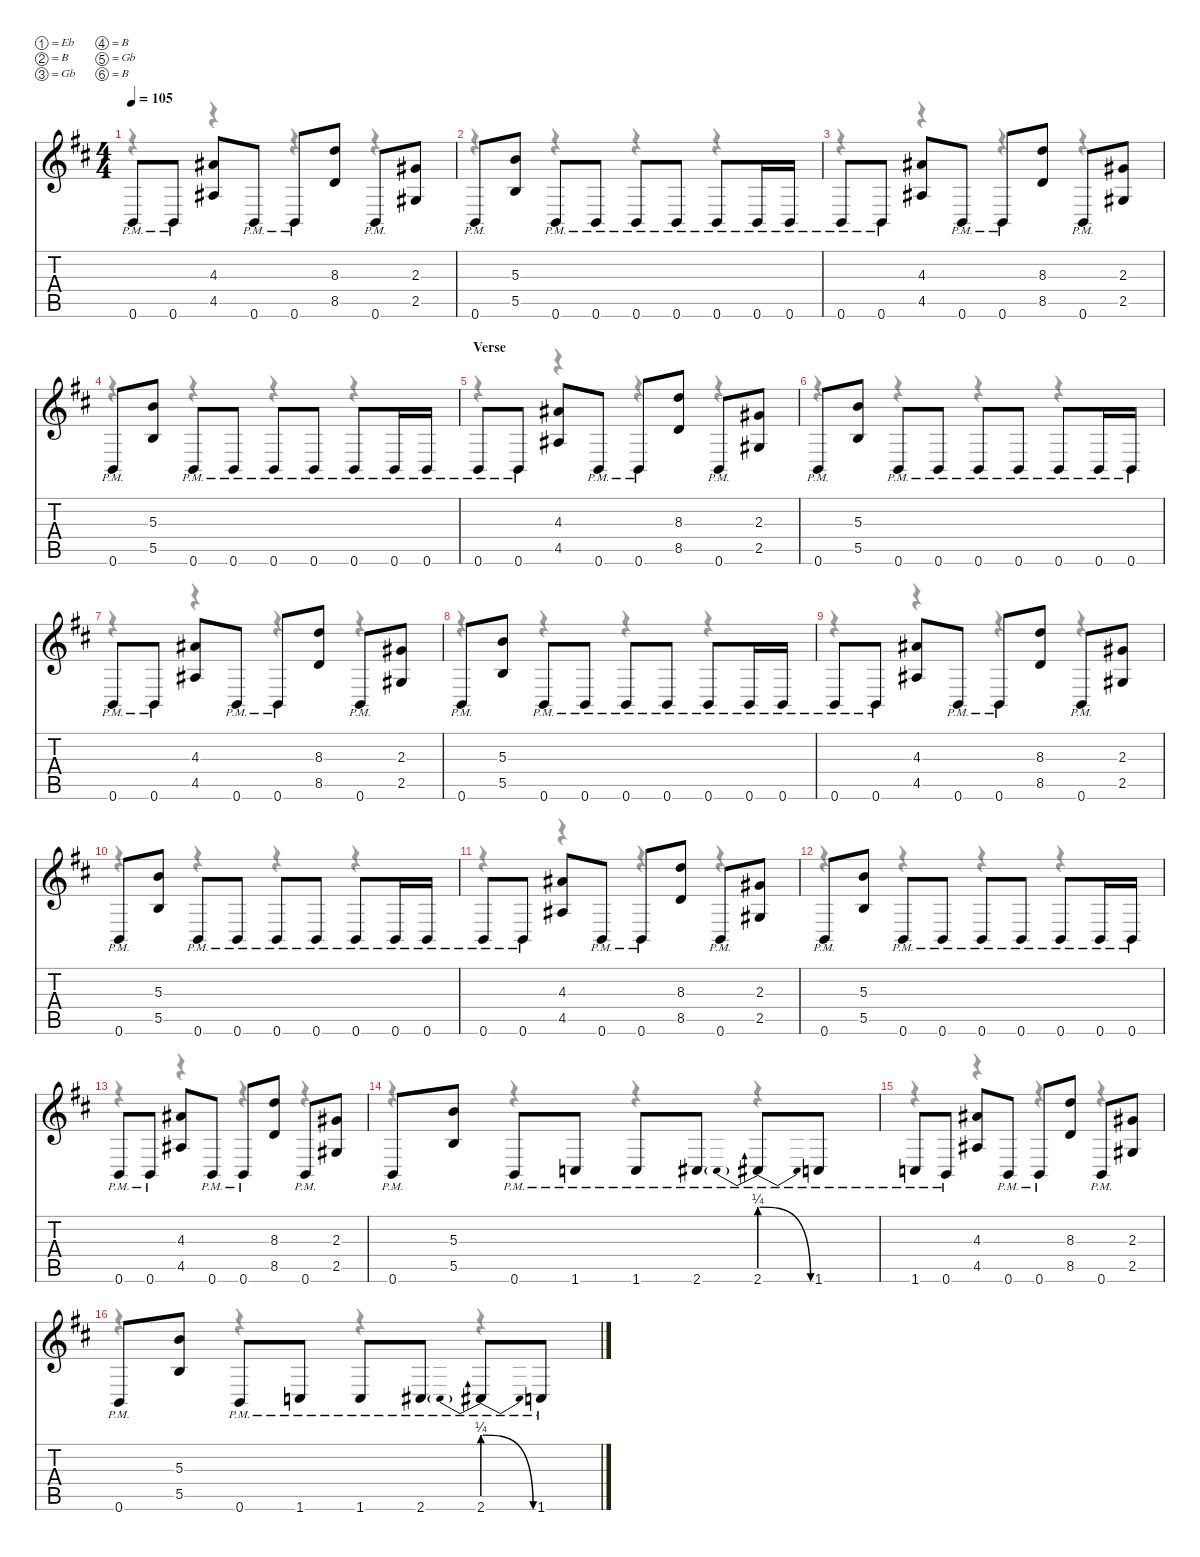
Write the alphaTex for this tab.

\defaultSystemsLayout 4
\hideDynamics
\bracketExtendMode nobrackets
\singleTrackTrackNamePolicy hidden
\multiTrackTrackNamePolicy hidden
\firstSystemTrackNameMode fullname
\firstSystemTrackNameOrientation horizontal
\otherSystemsTrackNameOrientation horizontal
\track ("Rhythm Guitar 1" "dist.guit.") {instrument distortionguitar}
\staff {score tabs}
\tuning (Eb4 B3 Gb3 B2 Gb2 B1)
\voice
\ts (4 4)
\tempo 105
\clef g2
\ks bminor
0.6{pm acc forcenatural}.8{dy ppp beam Up} 0.6{pm acc forcenatural}.8{beam Up} (4.3{acc #} 4.5{acc #}).8{beam Up} 0.6{pm acc forcenatural}.8{beam Up} 0.6{pm acc forcenatural}.8{beam Up} (8.3{acc forcenatural} 8.5{acc forcenatural}).8{beam Up} 0.6{pm acc forcenatural}.8{beam Up} (2.3{acc #} 2.5{acc #}).8{beam Up} |
0.6{pm acc forcenatural}.8{beam Up} (5.3{acc forcenatural} 5.5{acc forcenatural}).8{beam Up} 0.6{pm acc forcenatural}.8{beam Up} 0.6{pm acc forcenatural}.8{beam Up} 0.6{pm acc forcenatural}.8{beam Up} 0.6{pm acc forcenatural}.8{beam Up} 0.6{pm acc forcenatural}.8{beam Up} 0.6{pm acc forcenatural}.16{beam Up} 0.6{pm acc forcenatural}.16{beam Up} |
0.6{pm acc forcenatural}.8{beam Up} 0.6{pm acc forcenatural}.8{beam Up} (4.3{acc #} 4.5{acc #}).8{beam Up} 0.6{pm acc forcenatural}.8{beam Up} 0.6{pm acc forcenatural}.8{beam Up} (8.3{acc forcenatural} 8.5{acc forcenatural}).8{beam Up} 0.6{pm acc forcenatural}.8{beam Up} (2.3{acc #} 2.5{acc #}).8{beam Up} |
0.6{pm acc forcenatural}.8{beam Up} (5.3{acc forcenatural} 5.5{acc forcenatural}).8{beam Up} 0.6{pm acc forcenatural}.8{beam Up} 0.6{pm acc forcenatural}.8{beam Up} 0.6{pm acc forcenatural}.8{beam Up} 0.6{pm acc forcenatural}.8{beam Up} 0.6{pm acc forcenatural}.8{beam Up} 0.6{pm acc forcenatural}.16{beam Up} 0.6{pm acc forcenatural}.16{beam Up} |
\section ("" "Verse")
0.6{pm acc forcenatural}.8{beam Up} 0.6{pm acc forcenatural}.8{beam Up} (4.3{acc #} 4.5{acc #}).8{beam Up} 0.6{pm acc forcenatural}.8{beam Up} 0.6{pm acc forcenatural}.8{beam Up} (8.3{acc forcenatural} 8.5{acc forcenatural}).8{beam Up} 0.6{pm acc forcenatural}.8{beam Up} (2.3{acc #} 2.5{acc #}).8{beam Up} |
0.6{pm acc forcenatural}.8{beam Up} (5.3{acc forcenatural} 5.5{acc forcenatural}).8{beam Up} 0.6{pm acc forcenatural}.8{beam Up} 0.6{pm acc forcenatural}.8{beam Up} 0.6{pm acc forcenatural}.8{beam Up} 0.6{pm acc forcenatural}.8{beam Up} 0.6{pm acc forcenatural}.8{beam Up} 0.6{pm acc forcenatural}.16{beam Up} 0.6{pm acc forcenatural}.16{beam Up} |
0.6{pm acc forcenatural}.8{beam Up} 0.6{pm acc forcenatural}.8{beam Up} (4.3{acc #} 4.5{acc #}).8{beam Up} 0.6{pm acc forcenatural}.8{beam Up} 0.6{pm acc forcenatural}.8{beam Up} (8.3{acc forcenatural} 8.5{acc forcenatural}).8{beam Up} 0.6{pm acc forcenatural}.8{beam Up} (2.3{acc #} 2.5{acc #}).8{beam Up} |
0.6{pm acc forcenatural}.8{beam Up} (5.3{acc forcenatural} 5.5{acc forcenatural}).8{beam Up} 0.6{pm acc forcenatural}.8{beam Up} 0.6{pm acc forcenatural}.8{beam Up} 0.6{pm acc forcenatural}.8{beam Up} 0.6{pm acc forcenatural}.8{beam Up} 0.6{pm acc forcenatural}.8{beam Up} 0.6{pm acc forcenatural}.16{beam Up} 0.6{pm acc forcenatural}.16{beam Up} |
0.6{pm acc forcenatural}.8{beam Up} 0.6{pm acc forcenatural}.8{beam Up} (4.3{acc #} 4.5{acc #}).8{beam Up} 0.6{pm acc forcenatural}.8{beam Up} 0.6{pm acc forcenatural}.8{beam Up} (8.3{acc forcenatural} 8.5{acc forcenatural}).8{beam Up} 0.6{pm acc forcenatural}.8{beam Up} (2.3{acc #} 2.5{acc #}).8{beam Up} |
0.6{pm acc forcenatural}.8{beam Up} (5.3{acc forcenatural} 5.5{acc forcenatural}).8{beam Up} 0.6{pm acc forcenatural}.8{beam Up} 0.6{pm acc forcenatural}.8{beam Up} 0.6{pm acc forcenatural}.8{beam Up} 0.6{pm acc forcenatural}.8{beam Up} 0.6{pm acc forcenatural}.8{beam Up} 0.6{pm acc forcenatural}.16{beam Up} 0.6{pm acc forcenatural}.16{beam Up} |
0.6{pm acc forcenatural}.8{beam Up} 0.6{pm acc forcenatural}.8{beam Up} (4.3{acc #} 4.5{acc #}).8{beam Up} 0.6{pm acc forcenatural}.8{beam Up} 0.6{pm acc forcenatural}.8{beam Up} (8.3{acc forcenatural} 8.5{acc forcenatural}).8{beam Up} 0.6{pm acc forcenatural}.8{beam Up} (2.3{acc #} 2.5{acc #}).8{beam Up} |
0.6{pm acc forcenatural}.8{beam Up} (5.3{acc forcenatural} 5.5{acc forcenatural}).8{beam Up} 0.6{pm acc forcenatural}.8{beam Up} 0.6{pm acc forcenatural}.8{beam Up} 0.6{pm acc forcenatural}.8{beam Up} 0.6{pm acc forcenatural}.8{beam Up} 0.6{pm acc forcenatural}.8{beam Up} 0.6{pm acc forcenatural}.16{beam Up} 0.6{pm acc forcenatural}.16{beam Up} |
0.6{pm acc forcenatural}.8{beam Up} 0.6{pm acc forcenatural}.8{beam Up} (4.3{acc #} 4.5{acc #}).8{beam Up} 0.6{pm acc forcenatural}.8{beam Up} 0.6{pm acc forcenatural}.8{beam Up} (8.3{acc forcenatural} 8.5{acc forcenatural}).8{beam Up} 0.6{pm acc forcenatural}.8{beam Up} (2.3{acc #} 2.5{acc #}).8{beam Up} |
0.6{pm acc forcenatural}.8{beam Up} (5.3{acc forcenatural} 5.5{acc forcenatural}).8{beam Up} 0.6{pm acc forcenatural}.8{beam Up} 1.6{pm acc forcenatural}.8{beam Up} 1.6{pm acc forcenatural}.8{beam Up} 2.6{pm acc #}.8{beam Up} 2.6{be (prebendrelease 0 1 60 0) pm acc #}.8{beam Up} 1.6{pm acc forcenatural}.8{beam Up} |
1.6{pm acc forcenatural}.8{beam Up} 0.6{pm acc forcenatural}.8{beam Up} (4.3{acc #} 4.5{acc #}).8{beam Up} 0.6{pm acc forcenatural}.8{beam Up} 0.6{pm acc forcenatural}.8{beam Up} (8.3{acc forcenatural} 8.5{acc forcenatural}).8{beam Up} 0.6{pm acc forcenatural}.8{beam Up} (2.3{acc #} 2.5{acc #}).8{beam Up} |
0.6{pm acc forcenatural}.8{beam Up} (5.3{acc forcenatural} 5.5{acc forcenatural}).8{beam Up} 0.6{pm acc forcenatural}.8{beam Up} 1.6{pm acc forcenatural}.8{beam Up} 1.6{pm acc forcenatural}.8{beam Up} 2.6{pm acc #}.8{beam Up} 2.6{be (prebendrelease 0 1 60 0) pm acc #}.8{beam Up} 1.6{pm acc forcenatural}.8{beam Up}
\voice
\clef g2
\ottava regular
\simile none
\ks bminor
r.4{dy mf beam Down} r.4{beam Down} r.4{beam Down} r.4{beam Down} |
r.4{beam Down} r.4{beam Down} r.4{beam Down} r.4{beam Down} |
r.4{beam Down} r.4{beam Down} r.4{beam Down} r.4{beam Down} |
r.4{beam Down} r.4{beam Down} r.4{beam Down} r.4{beam Down} |
r.4{beam Down} r.4{beam Down} r.4{beam Down} r.4{beam Down} |
r.4{beam Down} r.4{beam Down} r.4{beam Down} r.4{beam Down} |
r.4{beam Down} r.4{beam Down} r.4{beam Down} r.4{beam Down} |
r.4{beam Down} r.4{beam Down} r.4{beam Down} r.4{beam Down} |
r.4{beam Down} r.4{beam Down} r.4{beam Down} r.4{beam Down} |
r.4{beam Down} r.4{beam Down} r.4{beam Down} r.4{beam Down} |
r.4{beam Down} r.4{beam Down} r.4{beam Down} r.4{beam Down} |
r.4{beam Down} r.4{beam Down} r.4{beam Down} r.4{beam Down} |
r.4{beam Down} r.4{beam Down} r.4{beam Down} r.4{beam Down} |
r.4{beam Down} r.4{beam Down} r.4{beam Down} r.4{beam Down} |
r.4{beam Down} r.4{beam Down} r.4{beam Down} r.4{beam Down} |
r.4{beam Down} r.4{beam Down} r.4{beam Down} r.4{beam Down}
